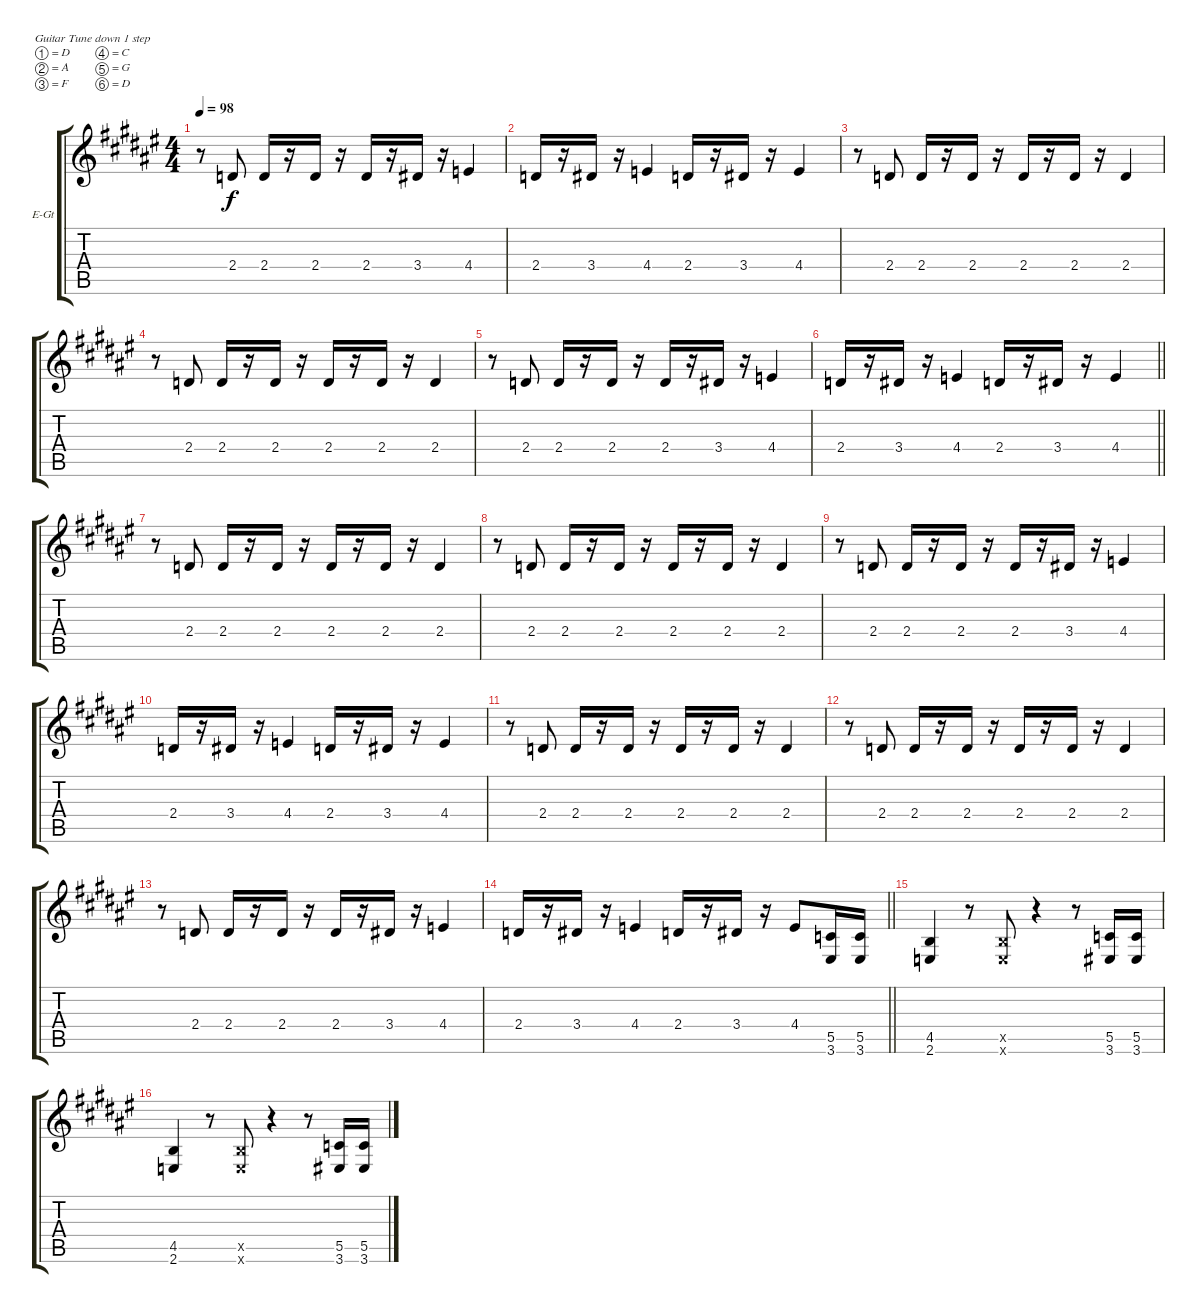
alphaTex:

\bracketExtendMode groupsimilarinstruments
\firstSystemTrackNameOrientation horizontal
\otherSystemsTrackNameOrientation horizontal
\track ("Untitled" "E-Gt") {instrument overdrivenguitar}
\staff {score tabs}
\tuning (D4 A3 F3 C3 G2 D2)
\ts (4 4)
\tempo 98
\clef g2
\ks d#minor
r.8{dy f} 2.4.8 2.4.16 r.16 2.4.16 r.16 2.4.16 r.16 3.4.16 r.16 4.4.4 |
\ks f#
2.4.16 r.16 3.4.16 r.16 4.4.4 2.4.16 r.16 3.4.16 r.16 4.4.4 |
\ks d#minor
r.8 2.4.8 2.4.16 r.16 2.4.16 r.16 2.4.16 r.16 2.4.16 r.16 2.4.4 |
r.8 2.4.8 2.4.16 r.16 2.4.16 r.16 2.4.16 r.16 2.4.16 r.16 2.4.4 |
\ks f#
r.8 2.4.8 2.4.16 r.16 2.4.16 r.16 2.4.16 r.16 3.4.16 r.16 4.4.4 |
\barLineRight lightlight
\ks d#minor
2.4.16 r.16 3.4.16 r.16 4.4.4 2.4.16 r.16 3.4.16 r.16 4.4.4 |
\section ("" " ")
r.8 2.4.8 2.4.16 r.16 2.4.16 r.16 2.4.16 r.16 2.4.16 r.16 2.4.4 |
\ks f#
r.8 2.4.8 2.4.16 r.16 2.4.16 r.16 2.4.16 r.16 2.4.16 r.16 2.4.4 |
\ks d#minor
r.8 2.4.8 2.4.16 r.16 2.4.16 r.16 2.4.16 r.16 3.4.16 r.16 4.4.4 |
2.4.16 r.16 3.4.16 r.16 4.4.4 2.4.16 r.16 3.4.16 r.16 4.4.4 |
\ks f#
r.8 2.4.8 2.4.16 r.16 2.4.16 r.16 2.4.16 r.16 2.4.16 r.16 2.4.4 |
\ks d#minor
r.8 2.4.8 2.4.16 r.16 2.4.16 r.16 2.4.16 r.16 2.4.16 r.16 2.4.4 |
r.8 2.4.8 2.4.16 r.16 2.4.16 r.16 2.4.16 r.16 3.4.16 r.16 4.4.4 |
\barLineRight lightlight
\ks f#
2.4.16 r.16 3.4.16 r.16 4.4.4 2.4.16 r.16 3.4.16 r.16 4.4.8 (5.5 3.6).16 (5.5 3.6).16 |
\section ("" " ")
\ks d#minor
(4.5 2.6).4 r.8 (4.5{x} 2.6{x}).8 r.4 r.8 (5.5 3.6).16 (5.5 3.6).16 |
(4.5 2.6).4 r.8 (4.5{x} 2.6{x}).8 r.4 r.8 (5.5 3.6).16 (5.5 3.6).16
